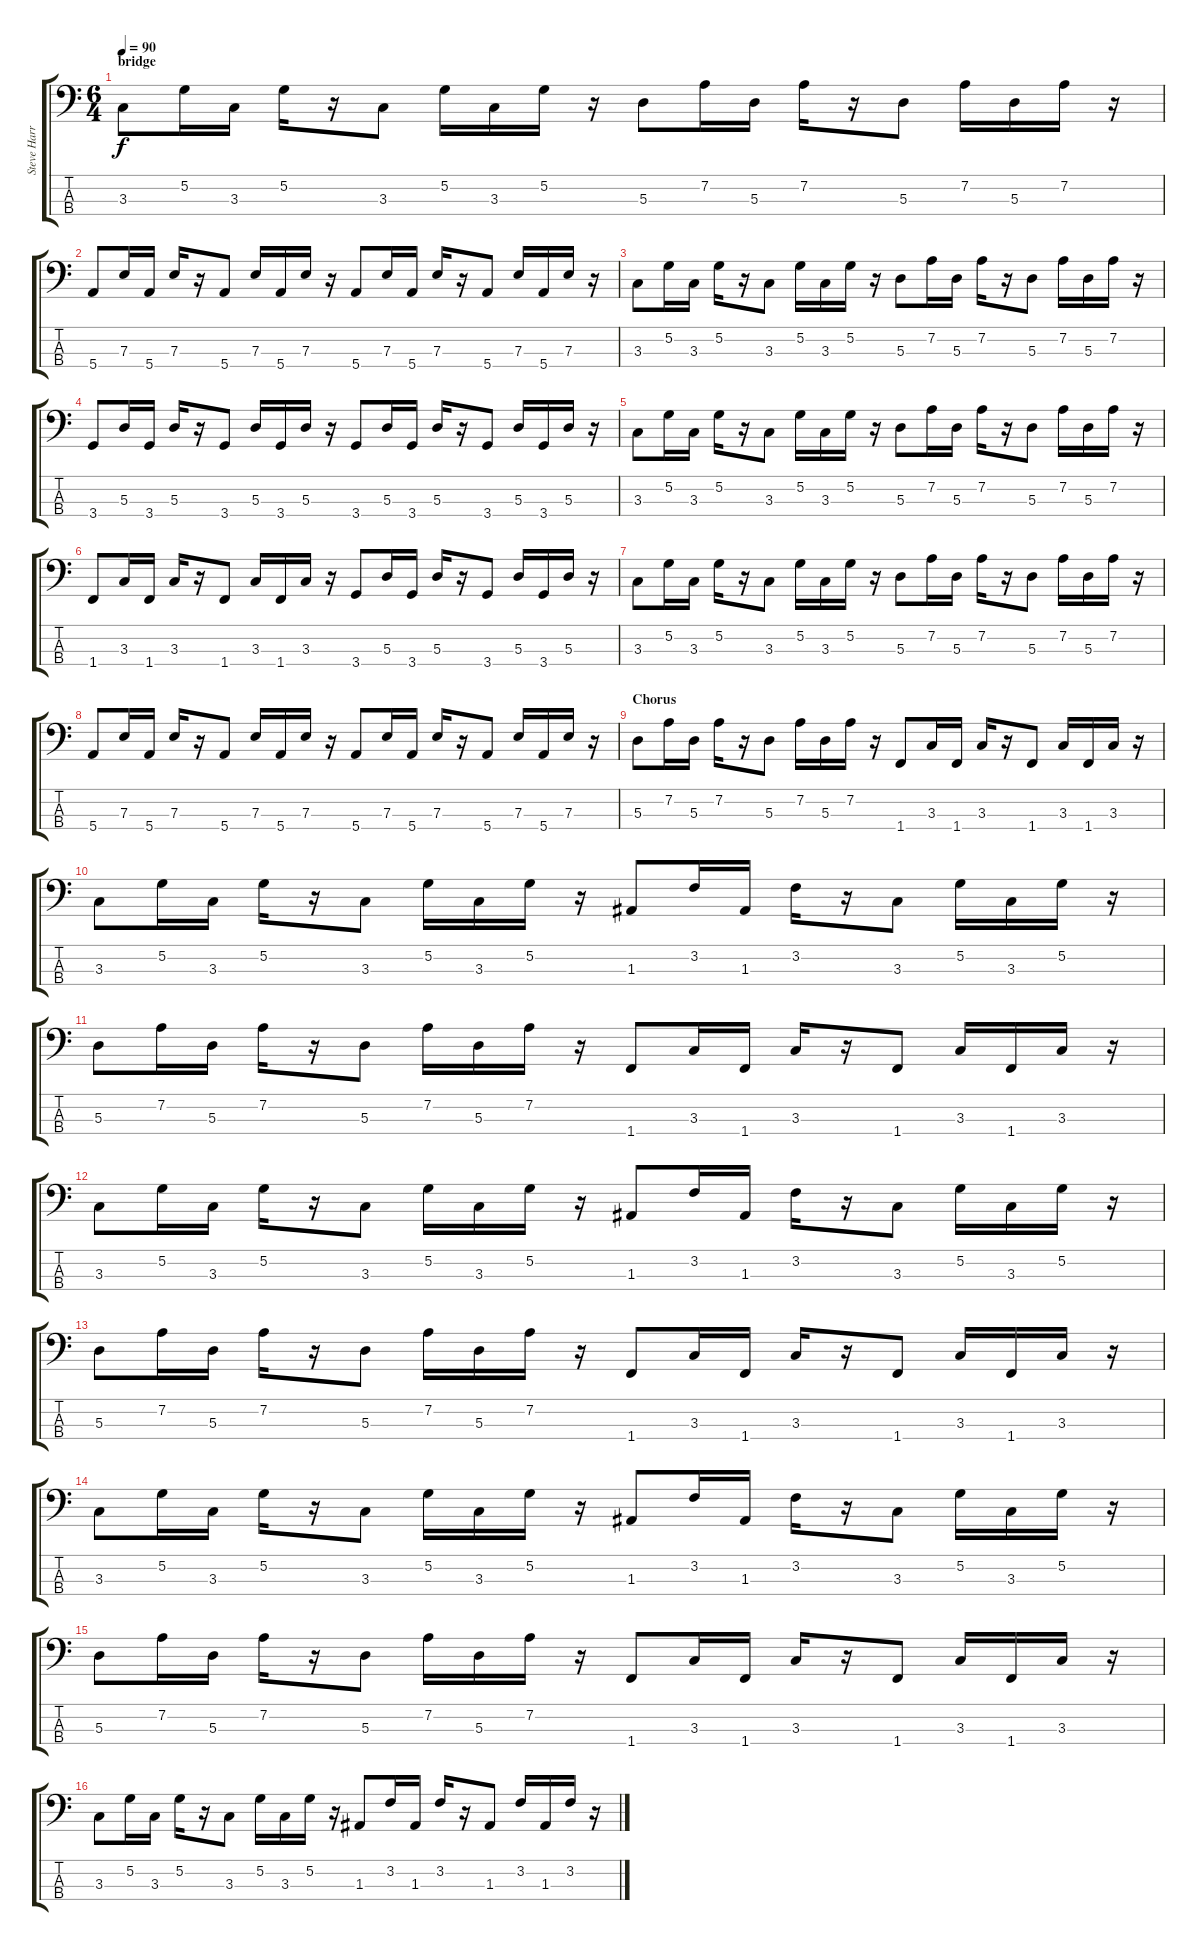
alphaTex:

\track ("Steve Harris" "Steve Harr") {instrument acousticbass}
\staff {score tabs}
\tuning (G2 D2 A1 E1) {hide}
\ts (6 4)
\section ("" "bridge")
\tempo 90
\clef f4
\ks c
3.3.8{dy f} 5.2.16 3.3.16 5.2.16 r.16 3.3.8 5.2.16 3.3.16 5.2.16 r.16 5.3.8 7.2.16 5.3.16 7.2.16 r.16 5.3.8 7.2.16 5.3.16 7.2.16 r.16 |
5.4.8 7.3.16 5.4.16 7.3.16 r.16 5.4.8 7.3.16 5.4.16 7.3.16 r.16 5.4.8 7.3.16 5.4.16 7.3.16 r.16 5.4.8 7.3.16 5.4.16 7.3.16 r.16 |
3.3.8 5.2.16 3.3.16 5.2.16 r.16 3.3.8 5.2.16 3.3.16 5.2.16 r.16 5.3.8 7.2.16 5.3.16 7.2.16 r.16 5.3.8 7.2.16 5.3.16 7.2.16 r.16 |
3.4.8 5.3.16 3.4.16 5.3.16 r.16 3.4.8 5.3.16 3.4.16 5.3.16 r.16 3.4.8 5.3.16 3.4.16 5.3.16 r.16 3.4.8 5.3.16 3.4.16 5.3.16 r.16 |
3.3.8 5.2.16 3.3.16 5.2.16 r.16 3.3.8 5.2.16 3.3.16 5.2.16 r.16 5.3.8 7.2.16 5.3.16 7.2.16 r.16 5.3.8 7.2.16 5.3.16 7.2.16 r.16 |
1.4.8 3.3.16 1.4.16 3.3.16 r.16 1.4.8 3.3.16 1.4.16 3.3.16 r.16 3.4.8 5.3.16 3.4.16 5.3.16 r.16 3.4.8 5.3.16 3.4.16 5.3.16 r.16 |
3.3.8 5.2.16 3.3.16 5.2.16 r.16 3.3.8 5.2.16 3.3.16 5.2.16 r.16 5.3.8 7.2.16 5.3.16 7.2.16 r.16 5.3.8 7.2.16 5.3.16 7.2.16 r.16 |
5.4.8 7.3.16 5.4.16 7.3.16 r.16 5.4.8 7.3.16 5.4.16 7.3.16 r.16 5.4.8 7.3.16 5.4.16 7.3.16 r.16 5.4.8 7.3.16 5.4.16 7.3.16 r.16 |
\section ("" "Chorus")
5.3.8 7.2.16 5.3.16 7.2.16 r.16 5.3.8 7.2.16 5.3.16 7.2.16 r.16 1.4.8 3.3.16 1.4.16 3.3.16 r.16 1.4.8 3.3.16 1.4.16 3.3.16 r.16 |
3.3.8 5.2.16 3.3.16 5.2.16 r.16 3.3.8 5.2.16 3.3.16 5.2.16 r.16 1.3.8 3.2.16 1.3.16 3.2.16 r.16 3.3.8 5.2.16 3.3.16 5.2.16 r.16 |
5.3.8 7.2.16 5.3.16 7.2.16 r.16 5.3.8 7.2.16 5.3.16 7.2.16 r.16 1.4.8 3.3.16 1.4.16 3.3.16 r.16 1.4.8 3.3.16 1.4.16 3.3.16 r.16 |
3.3.8 5.2.16 3.3.16 5.2.16 r.16 3.3.8 5.2.16 3.3.16 5.2.16 r.16 1.3.8 3.2.16 1.3.16 3.2.16 r.16 3.3.8 5.2.16 3.3.16 5.2.16 r.16 |
5.3.8 7.2.16 5.3.16 7.2.16 r.16 5.3.8 7.2.16 5.3.16 7.2.16 r.16 1.4.8 3.3.16 1.4.16 3.3.16 r.16 1.4.8 3.3.16 1.4.16 3.3.16 r.16 |
3.3.8 5.2.16 3.3.16 5.2.16 r.16 3.3.8 5.2.16 3.3.16 5.2.16 r.16 1.3.8 3.2.16 1.3.16 3.2.16 r.16 3.3.8 5.2.16 3.3.16 5.2.16 r.16 |
5.3.8 7.2.16 5.3.16 7.2.16 r.16 5.3.8 7.2.16 5.3.16 7.2.16 r.16 1.4.8 3.3.16 1.4.16 3.3.16 r.16 1.4.8 3.3.16 1.4.16 3.3.16 r.16 |
3.3.8 5.2.16 3.3.16 5.2.16 r.16 3.3.8 5.2.16 3.3.16 5.2.16 r.16 1.3.8 3.2.16 1.3.16 3.2.16 r.16 1.3.8 3.2.16 1.3.16 3.2.16 r.16
